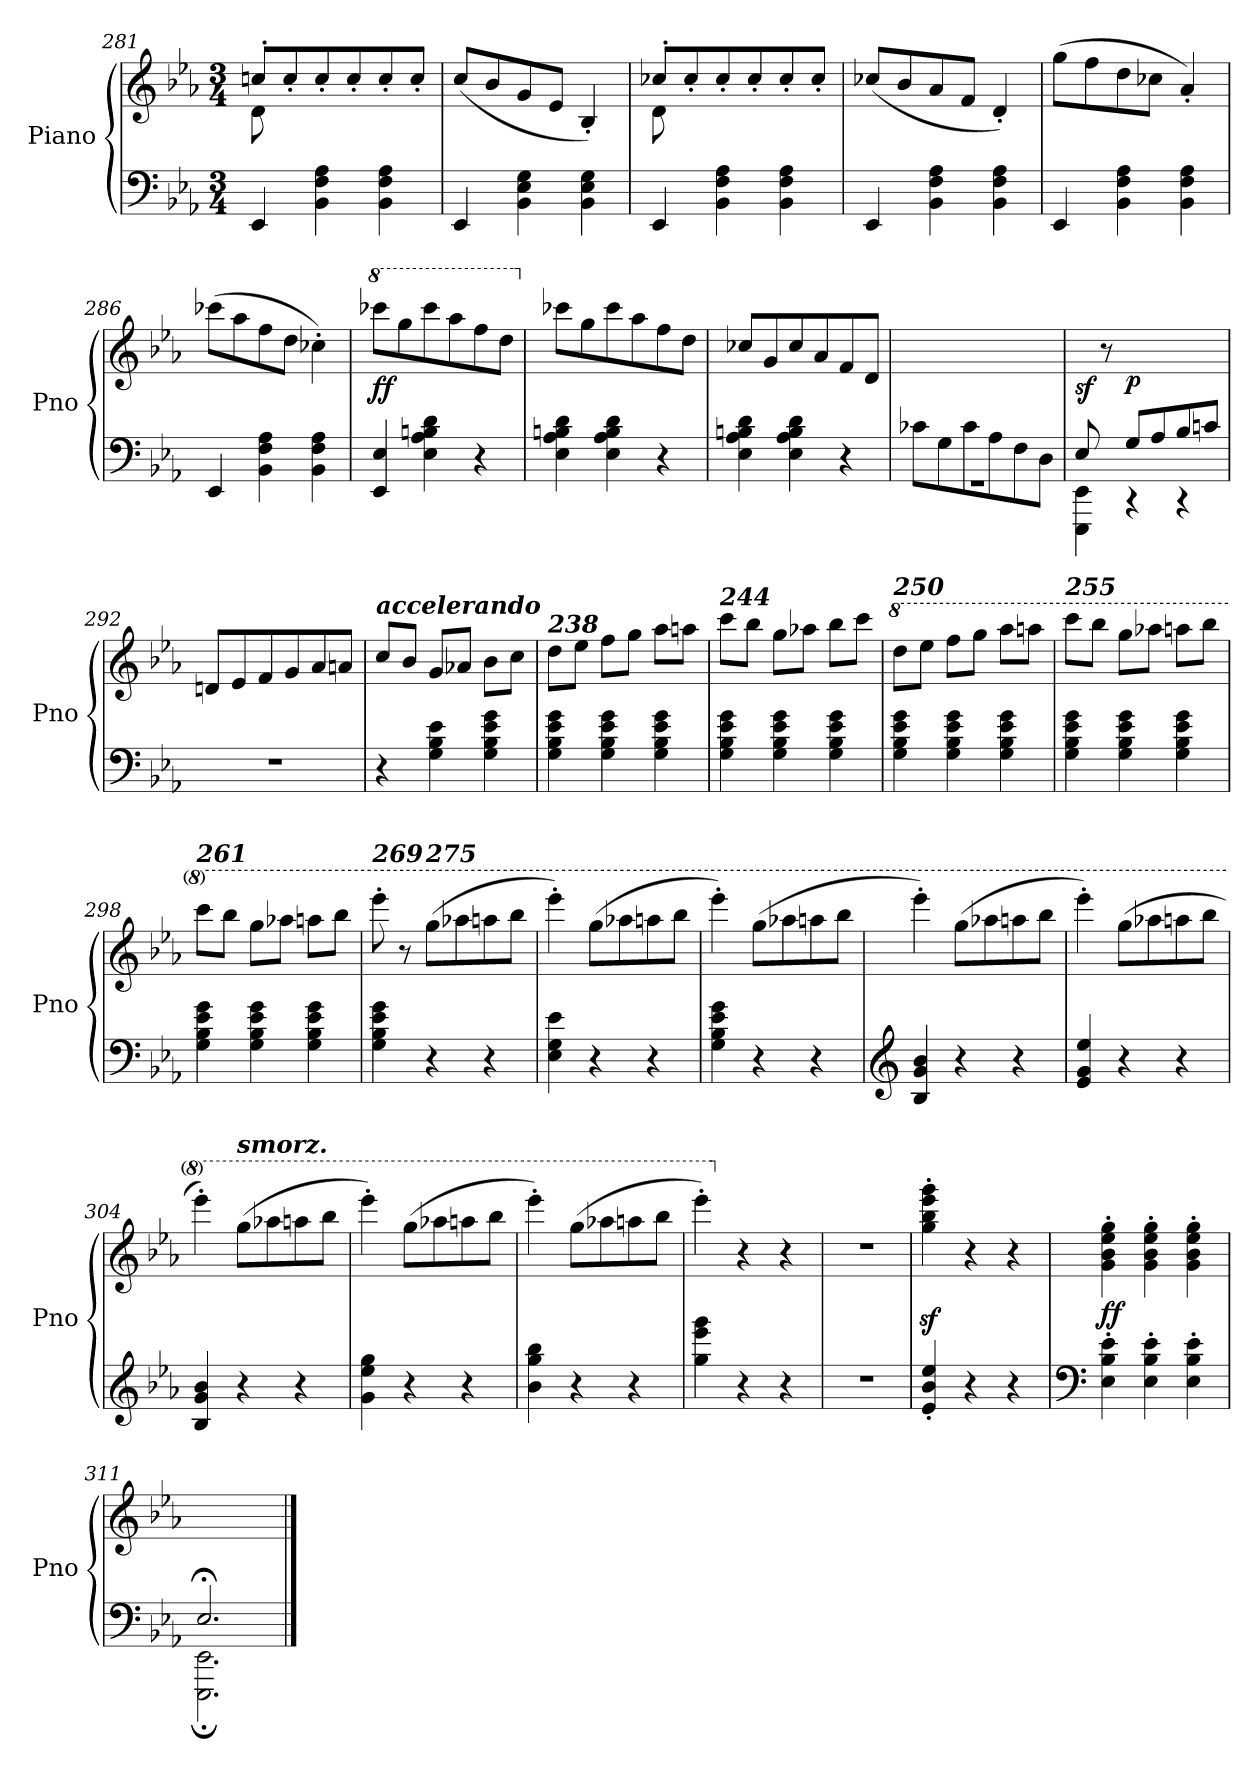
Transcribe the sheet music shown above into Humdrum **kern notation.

**kern	**kern	**dynam
*part1	*part1	*part1
*staff2	*staff1	*staff1/2
*I"Piano	*	*
*I'Pno	*	*
*clefF4	*clefG2	*
*k[b-e-a-]	*k[b-e-a-]	*
*M3/4	*M3/4	*
=281	=281	=281
*	*^	*
4EE-/	8ccn'/L	8d\	.
.	8cc'/	2ryy	.
4BB-\ 4F\ 4A-\	8cc'/	.	.
.	8cc'/	.	.
4BB-\ 4F\ 4A-\	8cc'/	.	.
.	8cc'/J	8ryy	.
*	*v	*v	*
=282	=282	=282
4EE-/	(<8cc/L	.
.	8b-/	.
4BB-\ 4E-\ 4G\	8g/	.
.	8e-/J	.
4BB-\ 4E-\ 4G\	4B-'/)	.
=283	=283	=283
*	*^	*
4EE-/	8cc-X'/L	8d\	.
.	8cc-'/	2ryy	.
4BB-\ 4F\ 4A-\	8cc-'/	.	.
.	8cc-'/	.	.
4BB-\ 4F\ 4A-\	8cc-'/	.	.
.	8cc-'/J	8ryy	.
*	*v	*v	*
=284	=284	=284
4EE-/	(<8cc-X/L	.
.	8b-/	.
4BB-\ 4F\ 4A-\	8a-/	.
.	8f/J	.
4BB-\ 4F\ 4A-\	4d'/)	.
=285	=285	=285
4EE-/	(>8gg\L	.
.	8ff\	.
4BB-\ 4F\ 4A-\	8dd\	.
.	8cc-X\J	.
4BB-\ 4F\ 4A-\	4a-'/)	.
=286	=286	=286
4EE-/	(>8ccc-X\L	.
.	8aa-\	.
4BB-\ 4F\ 4A-\	8ff\	.
.	8dd\J	.
4BB-\ 4F\ 4A-\	4cc-X'\)	.
!!LO:LB:g=z
=287	=287	=287
*	*8va	*
!	!	!LO:DY:b
4EE-/ 4E-/	(>8cccc-X\L	ff
.	8ggg\	.
4E-\ 4A-\ 4Bn\ 4d\	8cccc-\	.
.	8aaa-\	.
4r	8fff\	.
.	8ddd\J	.
=288	=288	=288
*	*X8va	*
4E-\ 4A-\ 4Bn\ 4d\	8ccc-X\L	.
.	8gg\	.
4E-\ 4A-\ 4B\ 4d\	8ccc-\	.
.	8aa-\	.
4r	8ff\	.
.	8dd\J	.
=289	=289	=289
4E-\ 4A-\ 4Bn\ 4d\	8cc-X/L	.
.	8g/	.
4E-\ 4A-\ 4B\ 4d\	8cc-/	.
.	8a-/	.
4r	8f/	.
.	8d/J	.
=290	=290	=290
*^	*	*
8c-X\L	2.r	2.ryy	.
8G\	.	.	.
8c-\	.	.	.
8A-\	.	.	.
8F\	.	.	.
8D\J	.	.	.
=291	=291	=291	=291
!	!	!	!LO:DY:b
8E-/)	4EEE-\ 4EE-\	8ryy	sf
8ryy	.	8r	.
!	!	!	!LO:DY:b
8G/L	4r	2ryy	p
8A-/	.	.	.
8B-/	4r	.	.
8cn/J	.	.	.
*v	*v	*	*
=292	=292	=292
2.r	8dn/L	.
.	8e-/	.
.	8f/	.
.	8g/	.
.	8a-/	.
.	8an/J	.
!!LO:LB:g=z
=293	=293	=293
!	!LO:TX:a:Bi:t=accelerando	!
4r	8cc/L	.
.	8b-/J	.
4G\ 4B-\ 4e-\	8g/L	.
.	8a-X/J	.
4G\ 4B-\ 4e-\ 4g\	8b-\L	.
.	8cc\J	.
=294	=294	=294
!	!LO:TX:a:Bi:t=238	!
4G\ 4B-\ 4e-\ 4g\	8dd\L	.
.	8ee-\J	.
4G\ 4B-\ 4e-\ 4g\	8ff\L	.
.	8gg\J	.
4G\ 4B-\ 4e-\ 4g\	8aa-\L	.
.	8aan\J	.
=295	=295	=295
!	!LO:TX:a:Bi:t=244	!
4G\ 4B-\ 4e-\ 4g\	8ccc\L	.
.	8bb-\J	.
4G\ 4B-\ 4e-\ 4g\	8gg\L	.
.	8aa-X\J	.
4G\ 4B-\ 4e-\ 4g\	8bb-\L	.
.	8ccc\J	.
=296	=296	=296
*	*8va	*
!	!LO:TX:a:Bi:t=250	!
4G\ 4B-\ 4e-\ 4g\	8ddd\L	.
.	8eee-\J	.
4G\ 4B-\ 4e-\ 4g\	8fff\L	.
.	8ggg\J	.
4G\ 4B-\ 4e-\ 4g\	8aaa-\L	.
.	8aaan\J	.
=297	=297	=297
!	!LO:TX:a:Bi:t=255	!
4G\ 4B-\ 4e-\ 4g\	8cccc\L	.
.	8bbb-\J	.
4G\ 4B-\ 4e-\ 4g\	8ggg\L	.
.	8aaa-X\J	.
4G\ 4B-\ 4e-\ 4g\	8aaan\L	.
.	8bbb-\J	.
=298	=298	=298
!	!LO:TX:a:Bi:t=261	!
4G\ 4B-\ 4e-\ 4g\	8cccc\L	.
.	8bbb-\J	.
4G\ 4B-\ 4e-\ 4g\	8ggg\L	.
.	8aaa-X\J	.
4G\ 4B-\ 4e-\ 4g\	8aaan\L	.
.	8bbb-\J	.
!!LO:PB:g=z
=299	=299	=299
!	!LO:TX:a:Bi:t=269	!
4G\ 4B-\ 4e-\ 4g\	8eeee-'\	.
.	8r	.
!	!LO:TX:a:Bi:t=275	!
4r	(>8ggg\L	.
.	8aaa-X\	.
4r	8aaan\	.
.	8bbb-\J	.
=300	=300	=300
4E-\ 4G\ 4e-\	4eeee-'\)	.
4r	(>8ggg\L	.
.	8aaa-X\	.
4r	8aaan\	.
.	8bbb-\J	.
=301	=301	=301
4G\ 4B-\ 4e-\ 4g\	4eeee-'\)	.
4r	(>8ggg\L	.
.	8aaa-X\	.
4r	8aaan\	.
.	8bbb-\J	.
=302	=302	=302
*clefG2	*	*
4B-/ 4g/ 4b-/	4eeee-'\)	.
4r	(>8ggg\L	.
.	8aaa-X\	.
4r	8aaan\	.
.	8bbb-\J	.
=303	=303	=303
4e-/ 4g/ 4ee-/	4eeee-'\)	.
4r	(>8ggg\L	.
.	8aaa-X\	.
4r	8aaan\	.
.	8bbb-\J	.
=304	=304	=304
4B-/ 4g/ 4b-/	4eeee-'\)	.
!	!LO:TX:a:Bi:t=smorz.	!
4r	(>8ggg\L	.
.	8aaa-X\	.
4r	8aaan\	.
.	8bbb-\J	.
!!LO:LB:g=z
=305	=305	=305
4g\ 4ee-\ 4gg\	4eeee-'\)	.
4r	(>8ggg\L	.
.	8aaa-X\	.
4r	8aaan\	.
.	8bbb-\J	.
=306	=306	=306
4b-\ 4gg\ 4bb-\	4eeee-'\)	.
4r	(>8ggg\L	.
.	8aaa-X\	.
4r	8aaan\	.
.	8bbb-\J	.
=307	=307	=307
4gg\ 4eee-\ 4ggg\	4eeee-'\)	.
*	*X8va	*
4r	4r	.
4r	4r	.
=308	=308	=308
2.r	2.r	.
=309	=309	=309
4e-/' 4b-/' 4ee-/'	4gg\z<' 4bb-\z<' 4eee-\z<' 4ggg\z<'	.
4r	4r	.
4r	4r	.
=310	=310	=310
*clefF4	*	*
!	!	!LO:DY:b
4E-\' 4B-\' 4e-\'	4g\' 4b-\' 4ee-\' 4gg\'	ff
4E-\' 4B-\' 4e-\'	4g\' 4b-\' 4ee-\' 4gg\'	.
4E-\' 4B-\' 4e-\'	4g\' 4b-\' 4ee-\' 4gg\'	.
=311	=311	=311
*^	*	*
2.E-;</	2.EEE-\; 2.EE-\;	2.ryy	.
*v	*v	*	*
==	==	==
*-	*-	*-
